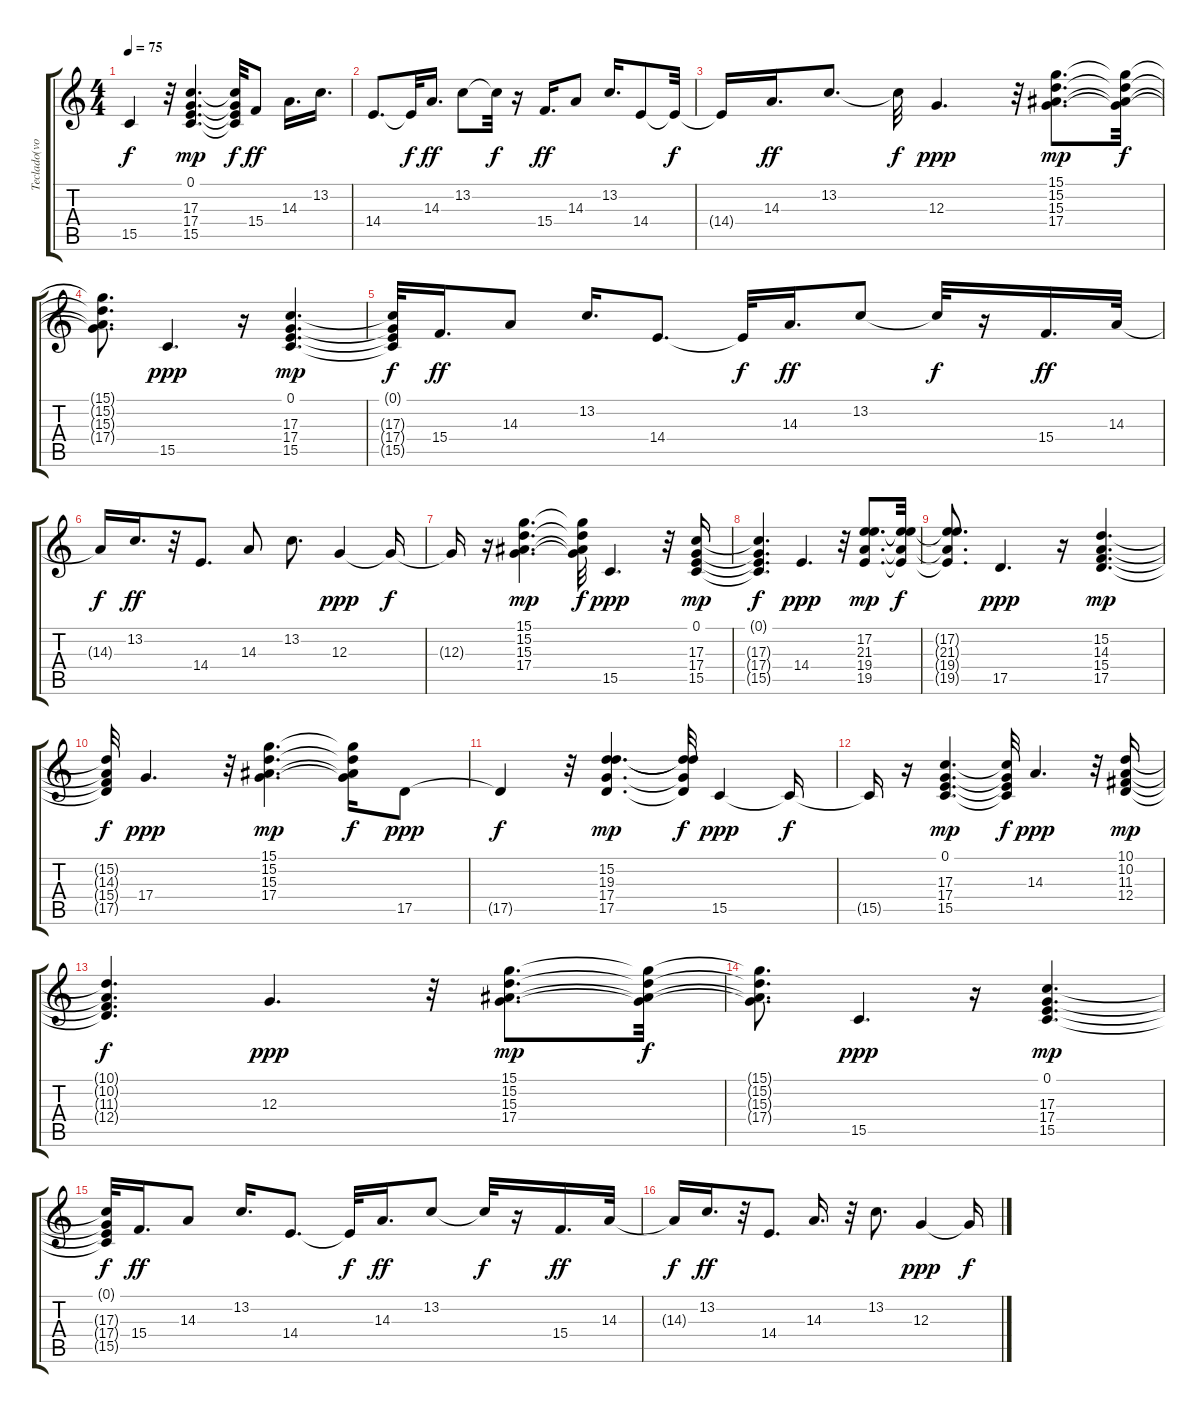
\track ("Teclado(voz)" "Teclado(vo") {instrument celesta}
\staff {score tabs}
\tuning (E4 B3 G3 D3 A2 E2) {hide}
\ts (4 4)
\tempo 75
\clef g2
\ks c
15.5{t}.4{dy f} r.32 (0.1 17.3 17.4 15.5).4{d dy mp} (0.1{t} 17.3{t} 17.4{t} 15.5{t}).32{dy f} 15.4.8{dy ff volume 12 instrument celesta} 14.3.16{d} 13.2.16{d} |
14.4.8{d} 14.4{t}.32{dy f} 14.3.16{d dy ff} 13.2.8 13.2{t}.32{dy f} r.16 15.4.16{d dy ff} 14.3.8 13.2.16{d} 14.4.8 14.4{t}.32{dy f} |
14.4{t}.16 14.3.16{d dy ff} 13.2.8{d} 13.2{t}.32{dy f} 12.3.4{d dy ppp volume 12 instrument synthstrings1} r.32 (15.1 15.2 15.3 17.4).8{d dy mp} (15.1{t} 15.2{t} 15.3{t} 17.4{t}).32{dy f} |
(15.1{t} 15.2{t} 15.3{t} 17.4{t}).8{d} 15.5.4{d dy ppp} r.16 (0.1 17.3 17.4 15.5).4{d dy mp} |
(0.1{t} 17.3{t} 17.4{t} 15.5{t}).32{dy f} 15.4.16{d dy ff volume 12 instrument celesta} 14.3.8 13.2.16{d} 14.4.8{d} 14.4{t}.32{dy f} 14.3.16{d dy ff} 13.2.8 13.2{t}.32{dy f} r.16 15.4.16{d dy ff} 14.3.32 |
14.3{t}.16{dy f} 13.2.16{d dy ff} r.32 14.4.8{d} 14.3.8 13.2.8{d} 12.3.4{dy ppp volume 12 instrument synthstrings1} 12.3{t}.16{dy f} |
12.3{t}.16 r.16 (15.1 15.2 15.3 17.4).4{d dy mp} (15.1{t} 15.2{t} 15.3{t} 17.4{t}).32{dy f} 15.5.4{d dy ppp} r.32 (0.1 17.3 17.4 15.5).16{dy mp} |
(0.1{t} 17.3{t} 17.4{t} 15.5{t}).4{d dy f} 14.4.4{d dy ppp} r.32 (17.2 21.3 19.4 19.5).8{d dy mp} (17.2{t} 21.3{t} 19.4{t} 19.5{t}).32{dy f} |
(17.2{t} 21.3{t} 19.4{t} 19.5{t}).8{d} 17.5.4{d dy ppp} r.16 (15.2 14.3 15.4 17.5).4{d dy mp} |
(15.2{t} 14.3{t} 15.4{t} 17.5{t}).32{dy f} 17.4.4{d dy ppp} r.32 (15.1 15.2 15.3 17.4).4{d dy mp} (15.1{t} 15.2{t} 15.3{t} 17.4{t}).16{dy f} 17.5.8{dy ppp} |
17.5{t}.4{dy f} r.32 (15.2 19.3 17.4 17.5).4{d dy mp} (15.2{t} 19.3{t} 17.4{t} 17.5{t}).32{dy f} 15.5.4{dy ppp} 15.5{t}.16{dy f} |
15.5{t}.16 r.16 (0.1 17.3 17.4 15.5).4{d dy mp} (0.1{t} 17.3{t} 17.4{t} 15.5{t}).32{dy f} 14.3.4{d dy ppp} r.32 (10.1 10.2 11.3 12.4).16{dy mp} |
(10.1{t} 10.2{t} 11.3{t} 12.4{t}).4{d dy f} 12.3.4{d dy ppp} r.32 (15.1 15.2 15.3 17.4).8{d dy mp} (15.1{t} 15.2{t} 15.3{t} 17.4{t}).32{dy f} |
(15.1{t} 15.2{t} 15.3{t} 17.4{t}).8{d} 15.5.4{d dy ppp} r.16 (0.1 17.3 17.4 15.5).4{d dy mp} |
(0.1{t} 17.3{t} 17.4{t} 15.5{t}).32{dy f} 15.4.16{d dy ff volume 12 instrument celesta} 14.3.8 13.2.16{d} 14.4.8{d} 14.4{t}.32{dy f} 14.3.16{d dy ff} 13.2.8 13.2{t}.32{dy f} r.16 15.4.16{d dy ff} 14.3.32 |
14.3{t}.16{dy f} 13.2.16{d dy ff} r.32 14.4.8{d} 14.3.16{d} r.32 13.2.8{d} 12.3.4{dy ppp volume 12 instrument synthstrings1} 12.3{t}.16{dy f}
